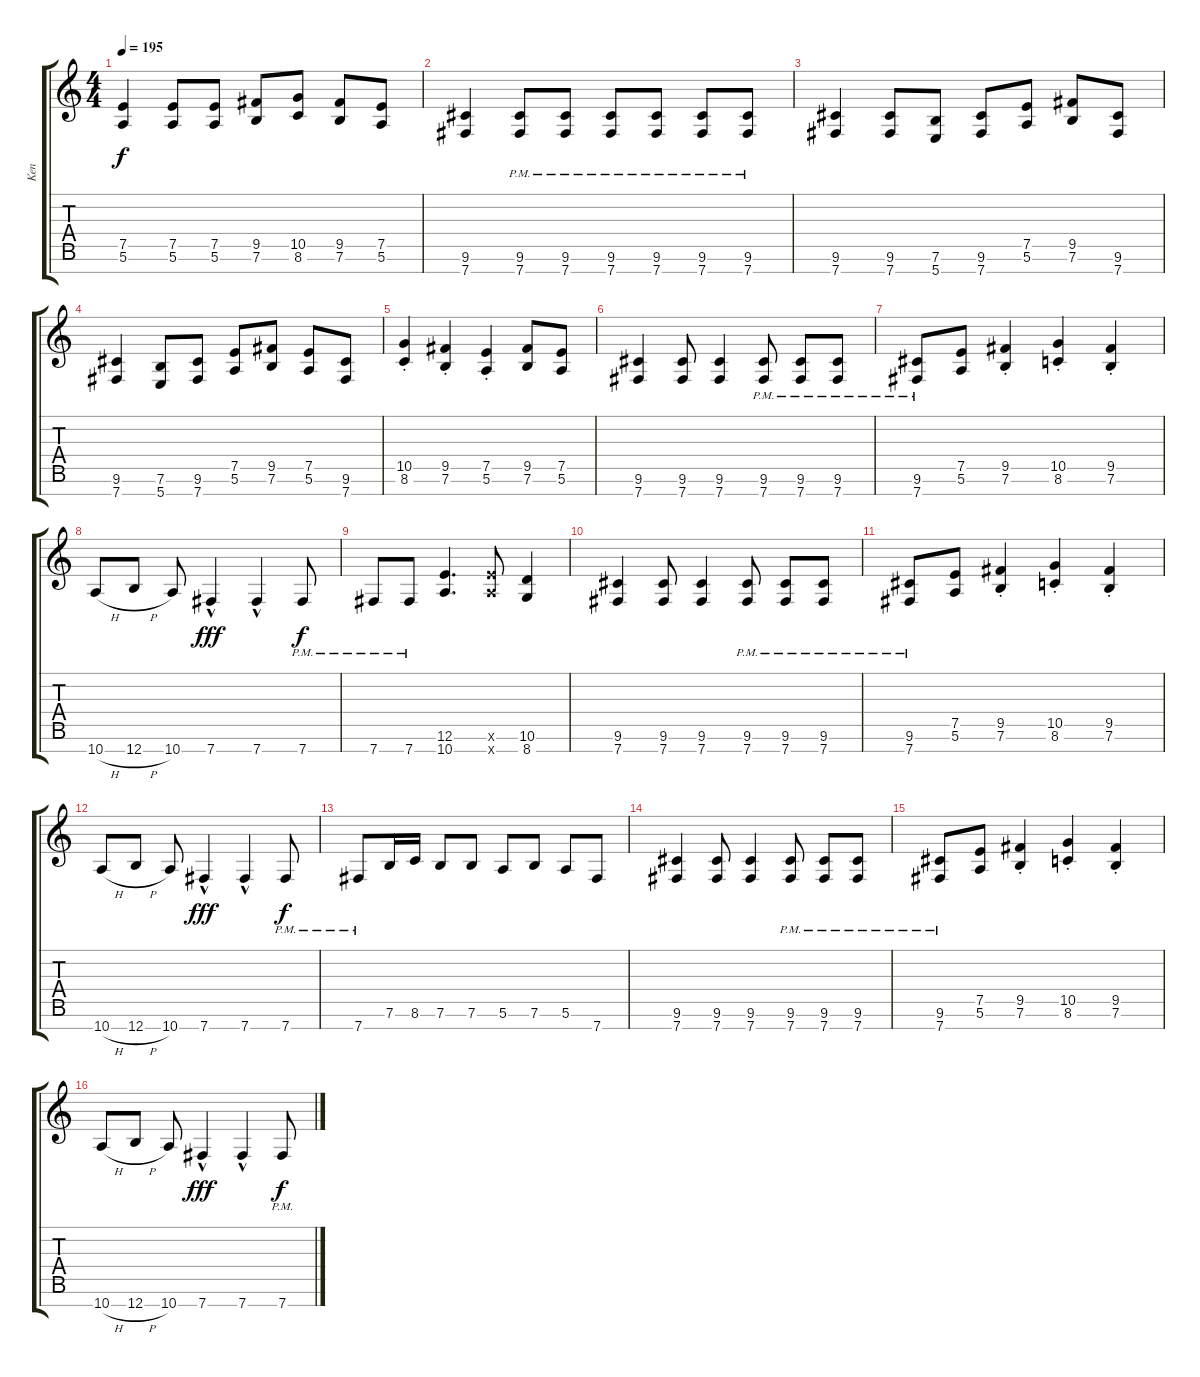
\track ("Ken" "Ken") {instrument distortionguitar}
\staff {score tabs}
\tuning (E4 B3 G3 D3 A2 E2 B1) {hide}
\ts (4 4)
\tempo 195
\clef g2
\ks c
(7.5 5.6).4{dy f} (7.5 5.6).8 (7.5 5.6).8 (9.5 7.6).8 (10.5 8.6).8 (9.5 7.6).8 (7.5 5.6).8 |
(9.6 7.7).4 (9.6{pm} 7.7{pm}).8 (9.6{pm} 7.7{pm}).8 (9.6{pm} 7.7{pm}).8 (9.6{pm} 7.7{pm}).8 (9.6{pm} 7.7{pm}).8 (9.6{pm} 7.7{pm}).8 |
(9.6 7.7).4 (9.6 7.7).8 (7.6 5.7).8 (9.6 7.7).8 (7.5 5.6).8 (9.5 7.6).8 (9.6 7.7).8 |
(9.6 7.7).4 (7.6 5.7).8 (9.6 7.7).8 (7.5 5.6).8 (9.5 7.6).8 (7.5 5.6).8 (9.6 7.7).8 |
(10.5{st} 8.6{st}).4 (9.5{st} 7.6{st}).4 (7.5{st} 5.6{st}).4 (9.5 7.6).8 (7.5 5.6).8 |
(9.6 7.7).4 (9.6 7.7).8 (9.6 7.7).4 (9.6{pm} 7.7{pm}).8 (9.6{pm} 7.7{pm}).8 (9.6{pm} 7.7{pm}).8 |
(9.6{pm} 7.7{pm}).8 (7.5 5.6).8 (9.5{st} 7.6{st}).4 (10.5{st} 8.6{st}).4 (9.5{st} 7.6{st}).4 |
10.7{h}.8 12.7{h}.8 10.7.8 7.7{hac}.4{dy fff} 7.7{hac}.4 7.7{pm}.8{dy f} |
7.7{pm}.8 7.7{pm}.8 (12.6 10.7).4{d} (12.6{x} 10.7{x}).8 (10.6 8.7).4 |
(9.6 7.7).4 (9.6 7.7).8 (9.6 7.7).4 (9.6{pm} 7.7{pm}).8 (9.6{pm} 7.7{pm}).8 (9.6{pm} 7.7{pm}).8 |
(9.6{pm} 7.7{pm}).8 (7.5 5.6).8 (9.5{st} 7.6{st}).4 (10.5{st} 8.6{st}).4 (9.5{st} 7.6{st}).4 |
10.7{h}.8 12.7{h}.8 10.7.8 7.7{hac}.4{dy fff} 7.7{hac}.4 7.7{pm}.8{dy f} |
7.7{pm}.8 7.6.16 8.6.16 7.6.8 7.6.8 5.6.8 7.6.8 5.6.8 7.7.8 |
(9.6 7.7).4 (9.6 7.7).8 (9.6 7.7).4 (9.6{pm} 7.7{pm}).8 (9.6{pm} 7.7{pm}).8 (9.6{pm} 7.7{pm}).8 |
(9.6{pm} 7.7{pm}).8 (7.5 5.6).8 (9.5{st} 7.6{st}).4 (10.5{st} 8.6{st}).4 (9.5{st} 7.6{st}).4 |
10.7{h}.8 12.7{h}.8 10.7.8 7.7{hac}.4{dy fff} 7.7{hac}.4 7.7{pm}.8{dy f}
